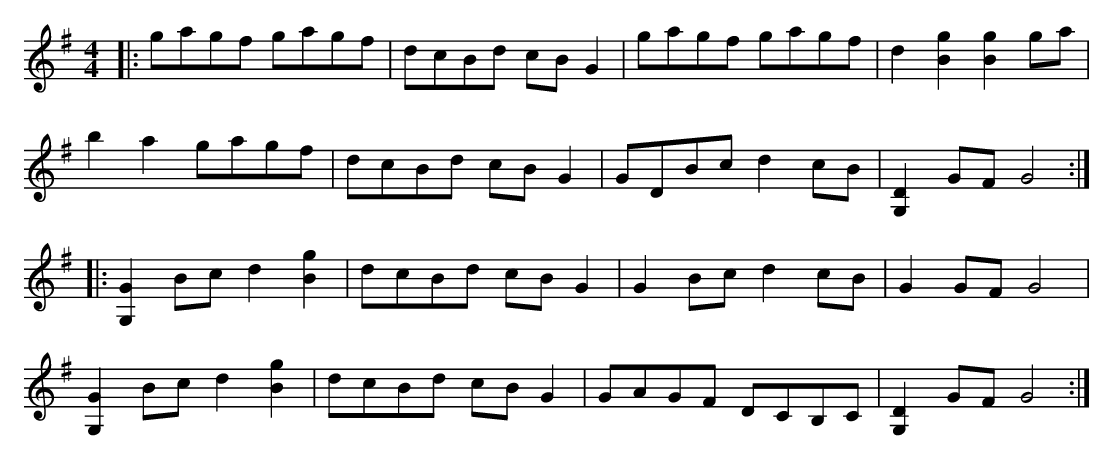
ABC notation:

X:1
M:4/4
K:G
|:gagf gagf|dcBd cBG2| gagf gagf|d2[B2g2][B2g2] ga|
b2a2 gagf|dcBd cBG2|GDBc d2cB|[G,2D2] GF G4:|
|:[G,2G2] Bc d2 [B2g2]|dcBd cBG2|G2 Bc d2 cB|G2 GF G4|
[G,2G2] Bc d2 [B2g2]|dcBd cBG2|GAGF DCB,C|[G,2D2] GF G4:|
